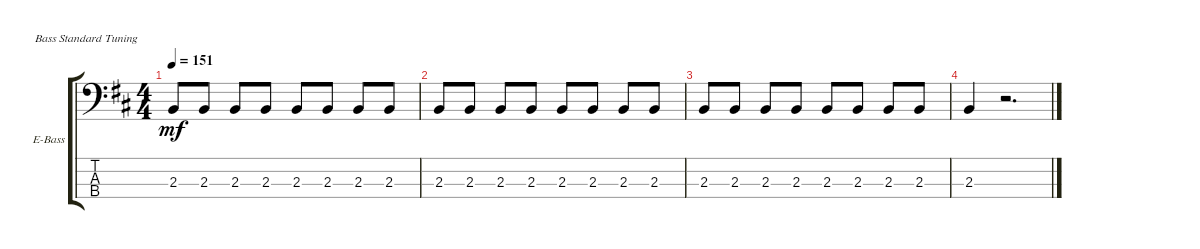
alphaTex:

\defaultSystemsLayout 4
\bracketExtendMode groupsimilarinstruments
\firstSystemTrackNameOrientation horizontal
\otherSystemsTrackNameOrientation horizontal
\track ("Electric Bass" "E-Bass") {instrument electricbassfinger}
\staff {score tabs}
\tuning (G2 D2 A1 E1)
\ts (4 4)
\tempo 151
\clef f4
\ks bminor
2.3.8{dy mf} 2.3.8 2.3.8 2.3.8 2.3.8 2.3.8 2.3.8 2.3.8 |
2.3.8 2.3.8 2.3.8 2.3.8 2.3.8 2.3.8 2.3.8 2.3.8 |
2.3.8 2.3.8 2.3.8 2.3.8 2.3.8 2.3.8 2.3.8 2.3.8 |
2.3.4 r.2{d}
